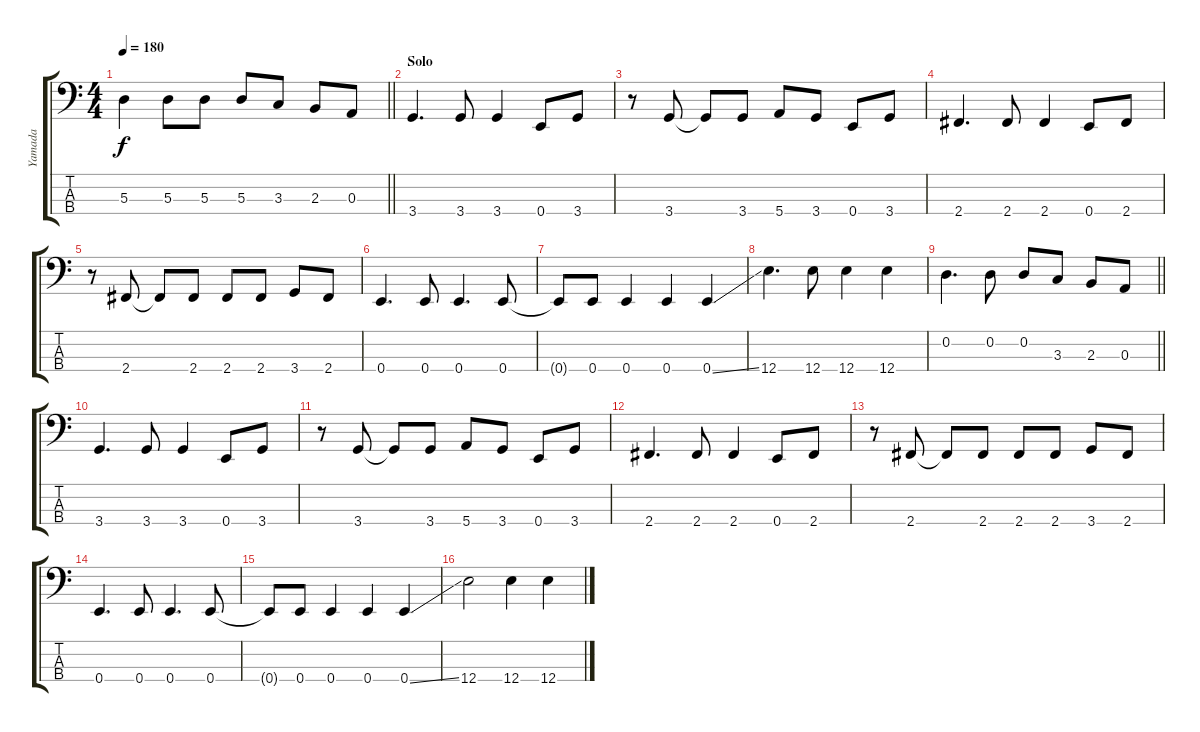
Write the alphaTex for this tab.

\track ("Yamada" "Yamada") {instrument electricbassfinger}
\staff {score tabs}
\tuning (G2 D2 A1 E1) {hide}
\ts (4 4)
\tempo 180
\clef f4
\barLineRight lightlight
\ks c
5.3.4{dy f} 5.3.8 5.3.8 5.3.8 3.3.8 2.3.8 0.3.8 |
\section ("" "Solo")
3.4.4{d} 3.4.8 3.4.4 0.4.8 3.4.8 |
r.8 3.4.8 3.4{t}.8 3.4.8 5.4.8 3.4.8 0.4.8 3.4.8 |
2.4.4{d} 2.4.8 2.4.4 0.4.8 2.4.8 |
r.8 2.4.8 2.4{t}.8 2.4.8 2.4.8 2.4.8 3.4.8 2.4.8 |
0.4.4{d} 0.4.8 0.4.4{d} 0.4.8 |
0.4{t}.8 0.4.8 0.4.4 0.4.4 0.4{ss}.4 |
12.4.4{d} 12.4.8 12.4.4 12.4.4 |
\barLineRight lightlight
0.2.4{d} 0.2.8 0.2.8 3.3.8 2.3.8 0.3.8 |
3.4.4{d} 3.4.8 3.4.4 0.4.8 3.4.8 |
r.8 3.4.8 3.4{t}.8 3.4.8 5.4.8 3.4.8 0.4.8 3.4.8 |
2.4.4{d} 2.4.8 2.4.4 0.4.8 2.4.8 |
r.8 2.4.8 2.4{t}.8 2.4.8 2.4.8 2.4.8 3.4.8 2.4.8 |
0.4.4{d} 0.4.8 0.4.4{d} 0.4.8 |
0.4{t}.8 0.4.8 0.4.4 0.4.4 0.4{ss}.4 |
12.4.2 12.4.4 12.4.4
